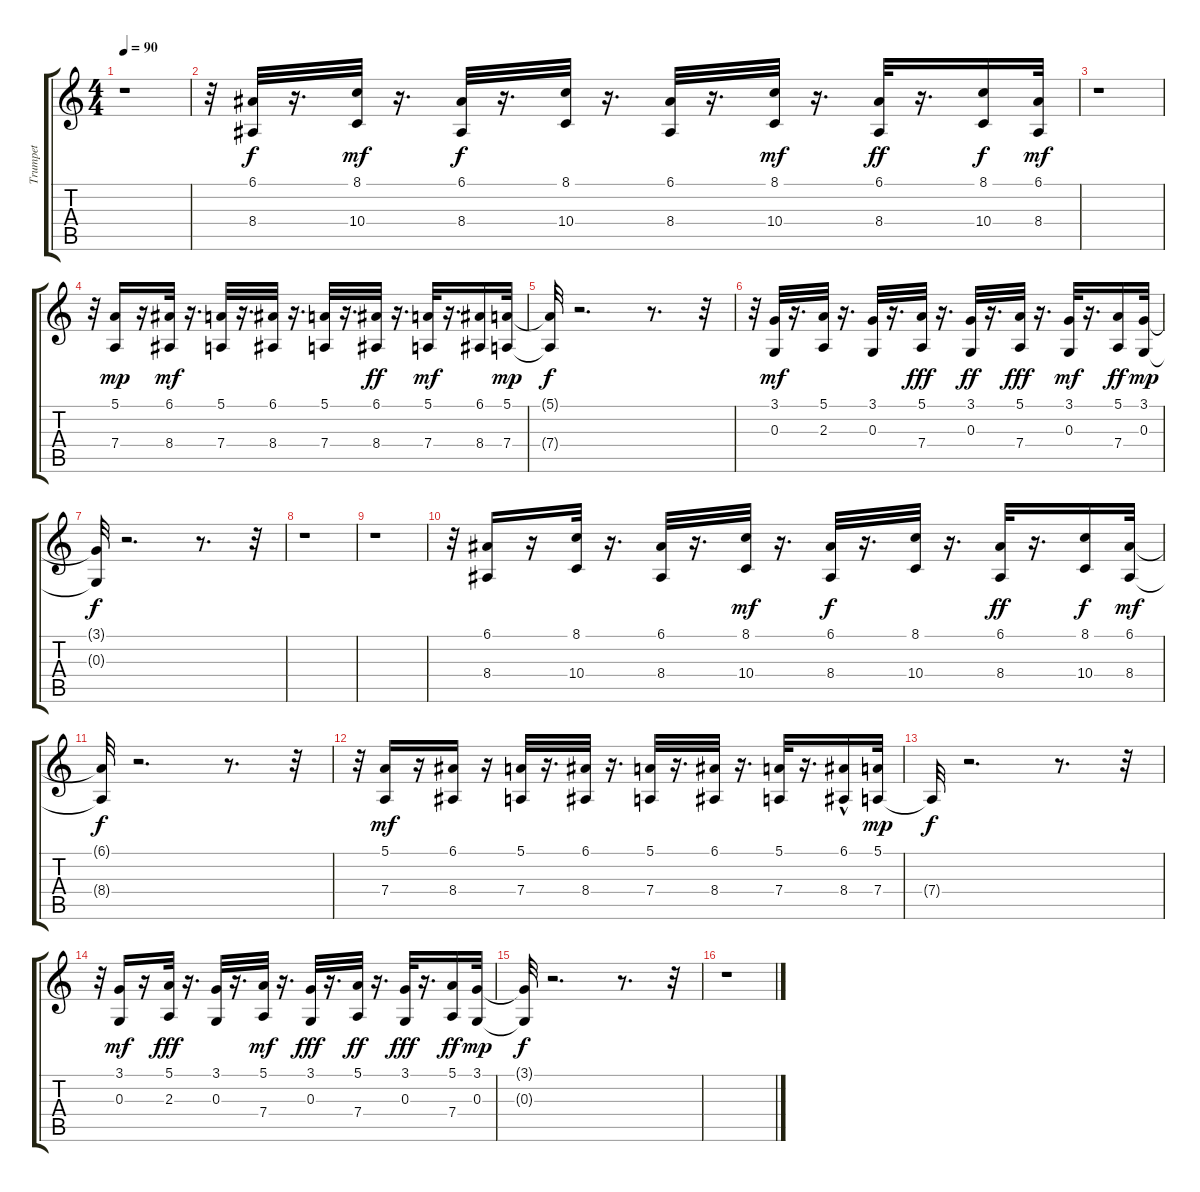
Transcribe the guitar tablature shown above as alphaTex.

\track ("Trumpet" "Trumpet") {instrument trumpet}
\staff {score tabs}
\tuning (E4 B3 G3 D3 A2 E2) {hide}
\ts (4 4)
\tempo 90
\clef g2
\ks c
r.1{dy f} |
r.32 (6.1 8.4).32 r.16{d} (8.1 10.4).32{dy mf} r.16{d} (6.1 8.4).32{dy f} r.16{d} (8.1 10.4).32 r.16{d} (6.1 8.4).32 r.16{d} (8.1 10.4).32{dy mf} r.16{d} (6.1 8.4).32{dy ff} r.16{d} (8.1 10.4).16{dy f} (6.1 8.4).32{dy mf} |
r.1 |
r.32 (5.1 7.4).16{dy mp} r.16 (6.1 8.4).32{dy mf} r.16{d} (5.1 7.4).32 r.16{d} (6.1 8.4).32 r.16{d} (5.1 7.4).32 r.16{d} (6.1 8.4).32{dy ff} r.16{d} (5.1 7.4).32{dy mf} r.16{d} (6.1 8.4).16 (5.1 7.4).32{dy mp} |
(5.1{t} 7.4{t}).32{dy f} r.2{d} r.8{d} r.32 |
r.32 (3.1 0.3).32{dy mf} r.16{d} (5.1 2.3).32 r.16{d} (3.1 0.3).32 r.16{d} (5.1 7.4).32{dy fff} r.16{d} (3.1 0.3).32{dy ff} r.16{d} (5.1 7.4).32{dy fff} r.16{d} (3.1 0.3).32{dy mf} r.16{d} (5.1 7.4).16{dy ff} (3.1 0.3).32{dy mp} |
(3.1{t} 0.3{t}).32{dy f} r.2{d} r.8{d} r.32 |
r.1 |
r.1 |
r.32 (6.1 8.4).16 r.16 (8.1 10.4).32 r.16{d} (6.1 8.4).32 r.16{d} (8.1 10.4).32{dy mf} r.16{d} (6.1 8.4).32{dy f} r.16{d} (8.1 10.4).32 r.16{d} (6.1 8.4).32{dy ff} r.16{d} (8.1 10.4).16{dy f} (6.1 8.4).32{dy mf} |
(6.1{t} 8.4{t}).32{dy f} r.2{d} r.8{d} r.32 |
r.32 (5.1 7.4).16{dy mf} r.16 (6.1 8.4).16 r.16 (5.1 7.4).32 r.16{d} (6.1 8.4).32 r.16{d} (5.1 7.4).32 r.16{d} (6.1 8.4).32 r.16{d} (5.1 7.4).32 r.16{d} (6.1{hac} 8.4).16 (5.1 7.4).32{dy mp} |
7.4{t}.32{dy f} r.2{d} r.8{d} r.32 |
r.32 (3.1 0.3).16{dy mf} r.16 (5.1 2.3).32{dy fff} r.16{d} (3.1 0.3).32 r.16{d} (5.1 7.4).32{dy mf} r.16{d} (3.1 0.3).32{dy fff} r.16{d} (5.1 7.4).32{dy ff} r.16{d} (3.1 0.3).32{dy fff} r.16{d} (5.1 7.4).16{dy ff} (3.1 0.3).32{dy mp} |
(3.1{t} 0.3{t}).32{dy f} r.2{d} r.8{d} r.32 |
r.1
